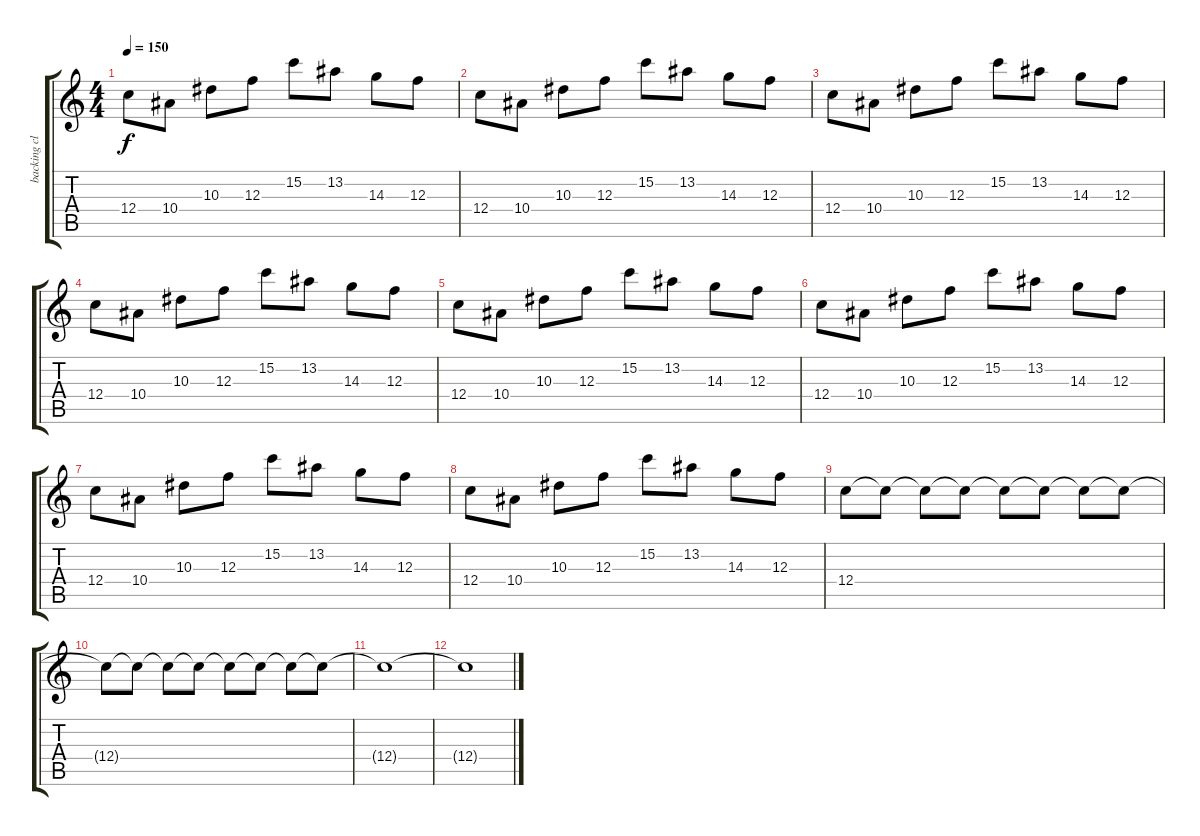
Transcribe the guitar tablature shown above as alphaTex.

\track ("backing clean" "backing cl") {instrument electricguitarclean}
\staff {score tabs}
\tuning (D4 A3 F3 C3 G2 C2) {hide}
\ts (4 4)
\tempo 150
\clef g2
\ks c
12.4.8{dy f} 10.4.8 10.3.8 12.3.8 15.2.8 13.2.8 14.3.8 12.3.8 |
12.4.8 10.4.8 10.3.8 12.3.8 15.2.8 13.2.8 14.3.8 12.3.8 |
12.4.8 10.4.8 10.3.8 12.3.8 15.2.8 13.2.8 14.3.8 12.3.8 |
12.4.8 10.4.8 10.3.8 12.3.8 15.2.8 13.2.8 14.3.8 12.3.8 |
12.4.8 10.4.8 10.3.8 12.3.8 15.2.8 13.2.8 14.3.8 12.3.8 |
12.4.8 10.4.8 10.3.8 12.3.8 15.2.8 13.2.8 14.3.8 12.3.8 |
12.4.8 10.4.8 10.3.8 12.3.8 15.2.8 13.2.8 14.3.8 12.3.8 |
12.4.8 10.4.8 10.3.8 12.3.8 15.2.8 13.2.8 14.3.8 12.3.8 |
12.4.8 12.4{t}.8 12.4{t}.8 12.4{t}.8 12.4{t}.8 12.4{t}.8 12.4{t}.8 12.4{t}.8 |
12.4{t}.8 12.4{t}.8 12.4{t}.8 12.4{t}.8 12.4{t}.8 12.4{t}.8 12.4{t}.8 12.4{t}.8 |
12.4{t}.1 |
12.4{t}.1
